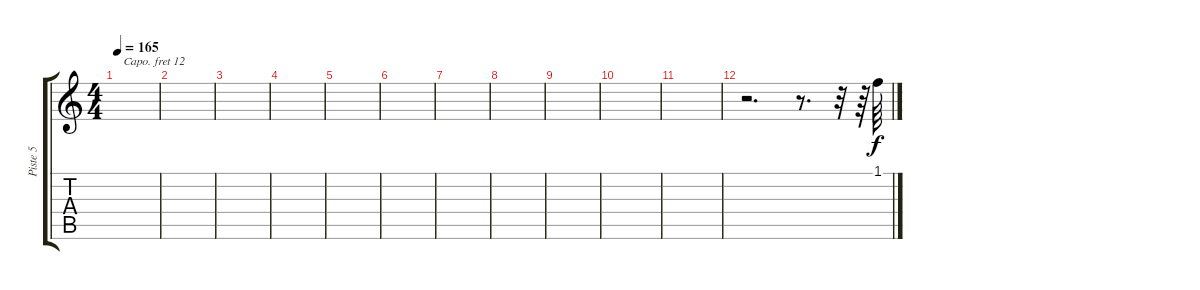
\track ("Piste 5" "Piste 5") {instrument pizzicatostrings}
\staff {score tabs}
\capo 12
\tuning (E4 D4 A3 D3 A2 D2) {hide}
\ts (4 4)
\tempo 165
\clef g2
\ks c
|
|
|
|
|
|
|
|
|
|
|
r.2{d volume 0} r.8{d} r.32 r.64 1.1.64
